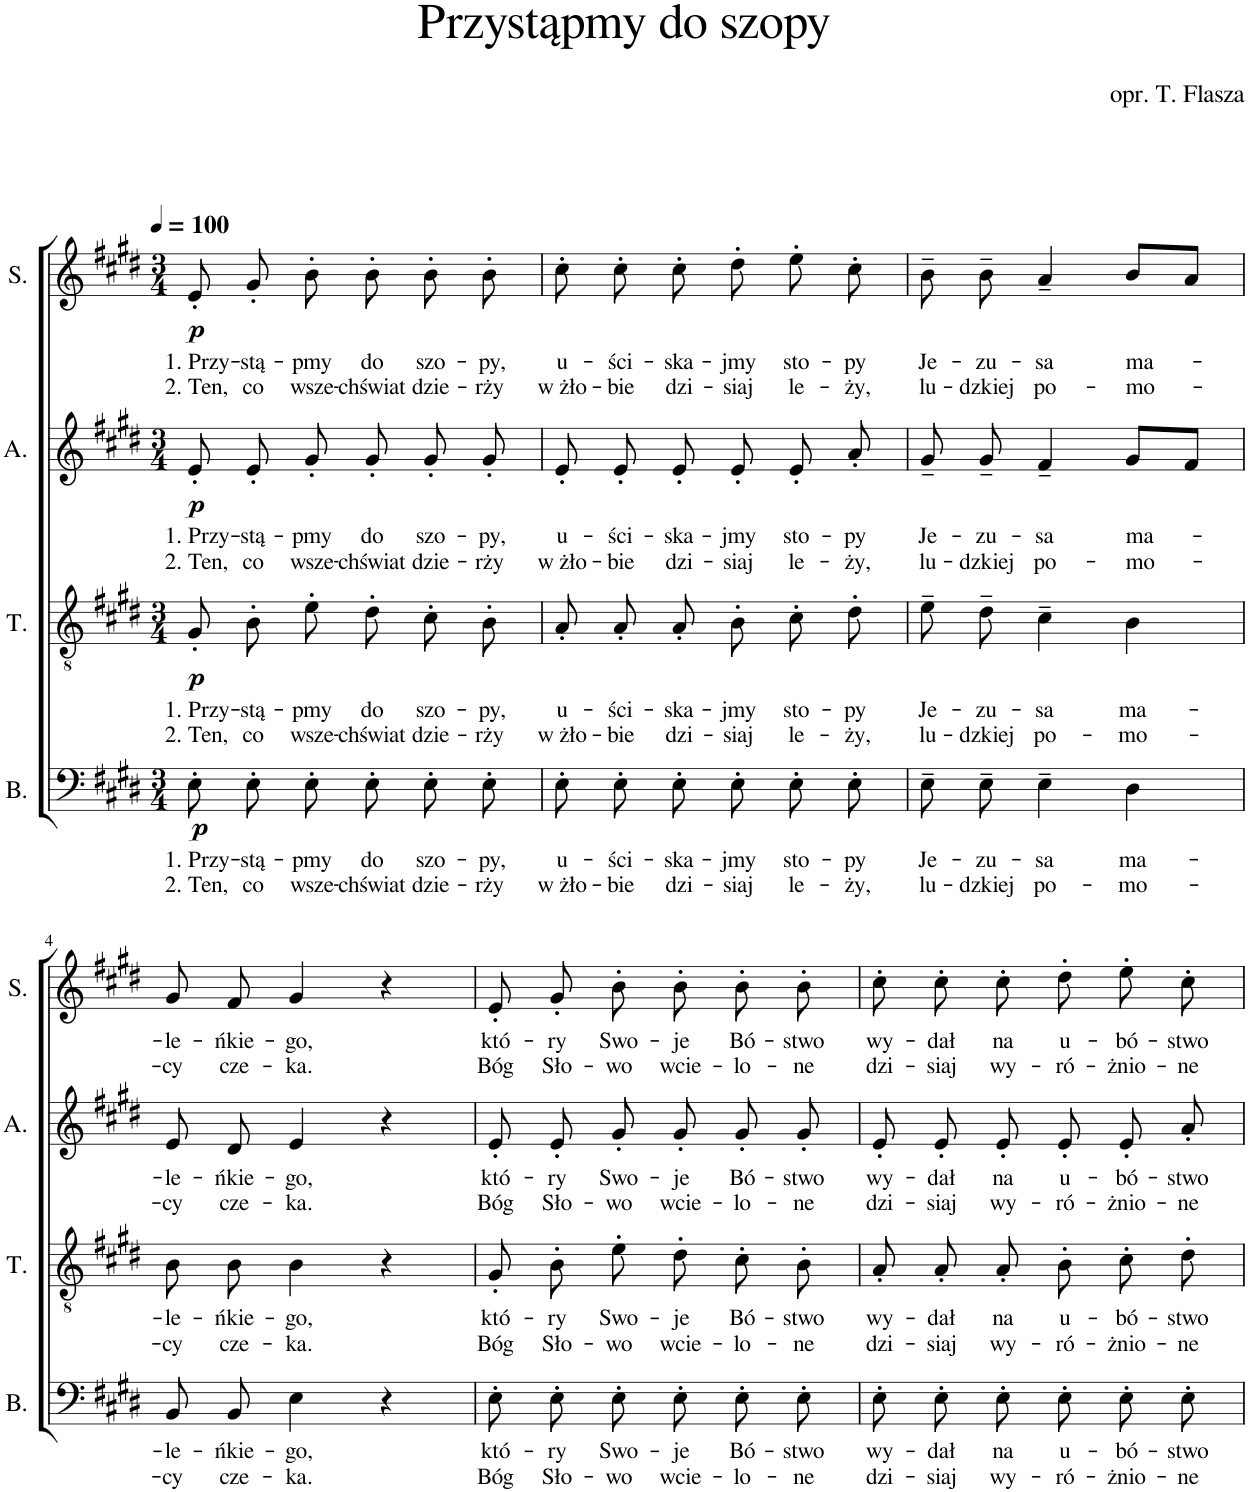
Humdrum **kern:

**kern	**text	**text	**dynam	**kern	**text	**text	**dynam	**kern	**text	**text	**dynam	**kern	**text	**text	**dynam
*part4	*part4	*part4	*part4	*part3	*part3	*part3	*part3	*part2	*part2	*part2	*part2	*part1	*part1	*part1	*part1
*staff4	*staff4	*staff4	*staff4	*staff3	*staff3	*staff3	*staff3	*staff2	*staff2	*staff2	*staff2	*staff1	*staff1	*staff1	*staff1
*I"B.	*	*	*	*I"T.	*	*	*	*I"A.	*	*	*	*I"S.	*	*	*
*I'B.	*	*	*	*I'T.	*	*	*	*I'A.	*	*	*	*I'S.	*	*	*
*clefF4	*	*	*	*clefGv2	*	*	*	*clefG2	*	*	*	*clefG2	*	*	*
*k[f#c#g#d#]	*	*	*	*k[f#c#g#d#]	*	*	*	*k[f#c#g#d#]	*	*	*	*k[f#c#g#d#]	*	*	*
*M3/4	*	*	*	*M3/4	*	*	*	*M3/4	*	*	*	*M3/4	*	*	*
*MM100	*	*	*	*MM100	*	*	*	*MM100	*	*	*	*MM100	*	*	*
=1	=1	=1	=1	=1	=1	=1	=1	=1	=1	=1	=1	=1	=1	=1	=1
!	!LO:LY:b	!LO:LY:b	!LO:DY:b	!	!LO:LY:b	!LO:LY:b	!LO:DY:b	!	!LO:LY:b	!LO:LY:b	!LO:DY:b	!	!LO:LY:b	!LO:LY:b	!LO:DY:b
8E'\L	1. Przy-	2. Ten,	p	8G#'/L	1. Przy-	2. Ten,	p	8e'/	1. Przy-	2. Ten,	p	8e'/	1. Przy-	2. Ten,	p
!	!LO:LY:b	!LO:LY:b	!	!	!LO:LY:b	!LO:LY:b	!	!	!LO:LY:b	!LO:LY:b	!	!	!LO:LY:b	!LO:LY:b	!
8E'\J	-stą-	co	.	8B'/J	-stą-	co	.	8e'/	-stą-	co	.	8g#'/	-stą-	co	.
!	!LO:LY:b	!LO:LY:b	!	!	!LO:LY:b	!LO:LY:b	!	!	!LO:LY:b	!LO:LY:b	!	!	!LO:LY:b	!LO:LY:b	!
8E'\L	-pmy	wsze-	.	8e'\L	-pmy	wsze-	.	8g#'/	-pmy	wsze-	.	8b'\	-pmy	wsze-	.
!	!LO:LY:b	!LO:LY:b	!	!	!LO:LY:b	!LO:LY:b	!	!	!LO:LY:b	!LO:LY:b	!	!	!LO:LY:b	!LO:LY:b	!
8E'\J	do	-chświat	.	8d#'\J	do	-chświat	.	8g#'/	do	-chświat	.	8b'\	do	-chświat	.
!	!LO:LY:b	!LO:LY:b	!	!	!LO:LY:b	!LO:LY:b	!	!	!LO:LY:b	!LO:LY:b	!	!	!LO:LY:b	!LO:LY:b	!
8E'\L	szo-	dzie-	.	8c#'\L	szo-	dzie-	.	8g#'/	szo-	dzie-	.	8b'\	szo-	dzie-	.
!	!LO:LY:b	!LO:LY:b	!	!	!LO:LY:b	!LO:LY:b	!	!	!LO:LY:b	!LO:LY:b	!	!	!LO:LY:b	!LO:LY:b	!
8E'\J	-py,	-rży	.	8B'\J	-py,	-rży	.	8g#'/	-py,	-rży	.	8b'\	-py,	-rży	.
=2	=2	=2	=2	=2	=2	=2	=2	=2	=2	=2	=2	=2	=2	=2	=2
!	!LO:LY:b	!LO:LY:b	!	!	!LO:LY:b	!LO:LY:b	!	!	!LO:LY:b	!LO:LY:b	!	!	!LO:LY:b	!LO:LY:b	!
8E'\L	u-	w żło-	.	8A'/L	u-	w żło-	.	8e'/	u-	w żło-	.	8cc#'\	u-	w żło-	.
!	!LO:LY:b	!LO:LY:b	!	!	!LO:LY:b	!LO:LY:b	!	!	!LO:LY:b	!LO:LY:b	!	!	!LO:LY:b	!LO:LY:b	!
8E'\J	-ści-	-bie	.	8A'/J	-ści-	-bie	.	8e'/	-ści-	-bie	.	8cc#'\	-ści-	-bie	.
!	!LO:LY:b	!LO:LY:b	!	!	!LO:LY:b	!LO:LY:b	!	!	!LO:LY:b	!LO:LY:b	!	!	!LO:LY:b	!LO:LY:b	!
8E'\L	-ska-	dzi-	.	8A'/L	-ska-	dzi-	.	8e'/	-ska-	dzi-	.	8cc#'\	-ska-	dzi-	.
!	!LO:LY:b	!LO:LY:b	!	!	!LO:LY:b	!LO:LY:b	!	!	!LO:LY:b	!LO:LY:b	!	!	!LO:LY:b	!LO:LY:b	!
8E'\J	-jmy	-siaj	.	8B'/J	-jmy	-siaj	.	8e'/	-jmy	-siaj	.	8dd#'\	-jmy	-siaj	.
!	!LO:LY:b	!LO:LY:b	!	!	!LO:LY:b	!LO:LY:b	!	!	!LO:LY:b	!LO:LY:b	!	!	!LO:LY:b	!LO:LY:b	!
8E'\L	sto-	le-	.	8c#'\L	sto-	le-	.	8e'/	sto-	le-	.	8ee'\	sto-	le-	.
!	!LO:LY:b	!LO:LY:b	!	!	!LO:LY:b	!LO:LY:b	!	!	!LO:LY:b	!LO:LY:b	!	!	!LO:LY:b	!LO:LY:b	!
8E'\J	-py	-ży,	.	8d#'\J	-py	-ży,	.	8a'/	-py	-ży,	.	8cc#'\	-py	-ży,	.
=3	=3	=3	=3	=3	=3	=3	=3	=3	=3	=3	=3	=3	=3	=3	=3
!	!LO:LY:b	!LO:LY:b	!	!	!LO:LY:b	!LO:LY:b	!	!	!LO:LY:b	!LO:LY:b	!	!	!LO:LY:b	!LO:LY:b	!
8E~\L	Je-	lu-	.	8e~\L	Je-	lu-	.	8g#~/	Je-	lu-	.	8b~\	Je-	lu-	.
!	!LO:LY:b	!LO:LY:b	!	!	!LO:LY:b	!LO:LY:b	!	!	!LO:LY:b	!LO:LY:b	!	!	!LO:LY:b	!LO:LY:b	!
8E~\J	-zu-	-dzkiej	.	8d#~\J	-zu-	-dzkiej	.	8g#~/	-zu-	-dzkiej	.	8b~\	-zu-	-dzkiej	.
!	!LO:LY:b	!LO:LY:b	!	!	!LO:LY:b	!LO:LY:b	!	!	!LO:LY:b	!LO:LY:b	!	!	!LO:LY:b	!LO:LY:b	!
4E~\	-sa	po-	.	4c#~\	-sa	po-	.	4f#~/	-sa	po-	.	4a~/	-sa	po-	.
!	!LO:LY:b	!LO:LY:b	!	!	!LO:LY:b	!LO:LY:b	!	!	!LO:LY:b	!LO:LY:b	!	!	!LO:LY:b	!LO:LY:b	!
4D#\	ma-	-mo-	.	4B\	ma-	-mo-	.	8g#/L	ma-	-mo-	.	8b/L	ma-	-mo-	.
.	.	.	.	.	.	.	.	8f#/J	.	.	.	8a/J	.	.	.
!!LO:LB:g=z
=4	=4	=4	=4	=4	=4	=4	=4	=4	=4	=4	=4	=4	=4	=4	=4
!	!LO:LY:b	!LO:LY:b	!	!	!LO:LY:b	!LO:LY:b	!	!	!LO:LY:b	!LO:LY:b	!	!	!LO:LY:b	!LO:LY:b	!
8BB/L	-le-	-cy	.	8B\L	-le-	-cy	.	8e/	-le-	-cy	.	8g#/	-le-	-cy	.
!	!LO:LY:b	!LO:LY:b	!	!	!LO:LY:b	!LO:LY:b	!	!	!LO:LY:b	!LO:LY:b	!	!	!LO:LY:b	!LO:LY:b	!
8BB/J	-ńkie-	cze-	.	8B\J	-ńkie-	cze-	.	8d#/	-ńkie-	cze-	.	8f#/	-ńkie-	cze-	.
!	!LO:LY:b	!LO:LY:b	!	!	!LO:LY:b	!LO:LY:b	!	!	!LO:LY:b	!LO:LY:b	!	!	!LO:LY:b	!LO:LY:b	!
4E\	-go,	-ka.	.	4B\	-go,	-ka.	.	4e/	-go,	-ka.	.	4g#/	-go,	-ka.	.
4r	.	.	.	4r	.	.	.	4r	.	.	.	4r	.	.	.
=5	=5	=5	=5	=5	=5	=5	=5	=5	=5	=5	=5	=5	=5	=5	=5
!	!LO:LY:b	!LO:LY:b	!	!	!LO:LY:b	!LO:LY:b	!	!	!LO:LY:b	!LO:LY:b	!	!	!LO:LY:b	!LO:LY:b	!
8E'\L	któ-	Bóg	.	8G#'/L	któ-	Bóg	.	8e'/	któ-	Bóg	.	8e'/	któ-	Bóg	.
!	!LO:LY:b	!LO:LY:b	!	!	!LO:LY:b	!LO:LY:b	!	!	!LO:LY:b	!LO:LY:b	!	!	!LO:LY:b	!LO:LY:b	!
8E'\J	-ry	Sło-	.	8B'/J	-ry	Sło-	.	8e'/	-ry	Sło-	.	8g#'/	-ry	Sło-	.
!	!LO:LY:b	!LO:LY:b	!	!	!LO:LY:b	!LO:LY:b	!	!	!LO:LY:b	!LO:LY:b	!	!	!LO:LY:b	!LO:LY:b	!
8E'\L	Swo-	-wo	.	8e'\L	Swo-	-wo	.	8g#'/	Swo-	-wo	.	8b'\	Swo-	-wo	.
!	!LO:LY:b	!LO:LY:b	!	!	!LO:LY:b	!LO:LY:b	!	!	!LO:LY:b	!LO:LY:b	!	!	!LO:LY:b	!LO:LY:b	!
8E'\J	-je	wcie-	.	8d#'\J	-je	wcie-	.	8g#'/	-je	wcie-	.	8b'\	-je	wcie-	.
!	!LO:LY:b	!LO:LY:b	!	!	!LO:LY:b	!LO:LY:b	!	!	!LO:LY:b	!LO:LY:b	!	!	!LO:LY:b	!LO:LY:b	!
8E'\L	Bó-	-lo-	.	8c#'\L	Bó-	-lo-	.	8g#'/	Bó-	-lo-	.	8b'\	Bó-	-lo-	.
!	!LO:LY:b	!LO:LY:b	!	!	!LO:LY:b	!LO:LY:b	!	!	!LO:LY:b	!LO:LY:b	!	!	!LO:LY:b	!LO:LY:b	!
8E'\J	-stwo	-ne	.	8B'\J	-stwo	-ne	.	8g#'/	-stwo	-ne	.	8b'\	-stwo	-ne	.
=6	=6	=6	=6	=6	=6	=6	=6	=6	=6	=6	=6	=6	=6	=6	=6
!	!LO:LY:b	!LO:LY:b	!	!	!LO:LY:b	!LO:LY:b	!	!	!LO:LY:b	!LO:LY:b	!	!	!LO:LY:b	!LO:LY:b	!
8E'\L	wy-	dzi-	.	8A'/L	wy-	dzi-	.	8e'/	wy-	dzi-	.	8cc#'\	wy-	dzi-	.
!	!LO:LY:b	!LO:LY:b	!	!	!LO:LY:b	!LO:LY:b	!	!	!LO:LY:b	!LO:LY:b	!	!	!LO:LY:b	!LO:LY:b	!
8E'\J	-dał	-siaj	.	8A'/J	-dał	-siaj	.	8e'/	-dał	-siaj	.	8cc#'\	-dał	-siaj	.
!	!LO:LY:b	!LO:LY:b	!	!	!LO:LY:b	!LO:LY:b	!	!	!LO:LY:b	!LO:LY:b	!	!	!LO:LY:b	!LO:LY:b	!
8E'\L	na	wy-	.	8A'/L	na	wy-	.	8e'/	na	wy-	.	8cc#'\	na	wy-	.
!	!LO:LY:b	!LO:LY:b	!	!	!LO:LY:b	!LO:LY:b	!	!	!LO:LY:b	!LO:LY:b	!	!	!LO:LY:b	!LO:LY:b	!
8E'\J	u-	-ró-	.	8B'/J	u-	-ró-	.	8e'/	u-	-ró-	.	8dd#'\	u-	-ró-	.
!	!LO:LY:b	!LO:LY:b	!	!	!LO:LY:b	!LO:LY:b	!	!	!LO:LY:b	!LO:LY:b	!	!	!LO:LY:b	!LO:LY:b	!
8E'\L	-bó-	-żnio-	.	8c#'\L	-bó-	-żnio-	.	8e'/	-bó-	-żnio-	.	8ee'\	-bó-	-żnio-	.
!	!LO:LY:b	!LO:LY:b	!	!	!LO:LY:b	!LO:LY:b	!	!	!LO:LY:b	!LO:LY:b	!	!	!LO:LY:b	!LO:LY:b	!
8E'\J	-stwo	-ne	.	8d#'\J	-stwo	-ne	.	8a'/	-stwo	-ne	.	8cc#'\	-stwo	-ne	.
=	=	=	=	=	=	=	=	=	=	=	=	=	=	=	=
*-	*-	*-	*-	*-	*-	*-	*-	*-	*-	*-	*-	*-	*-	*-	*-
